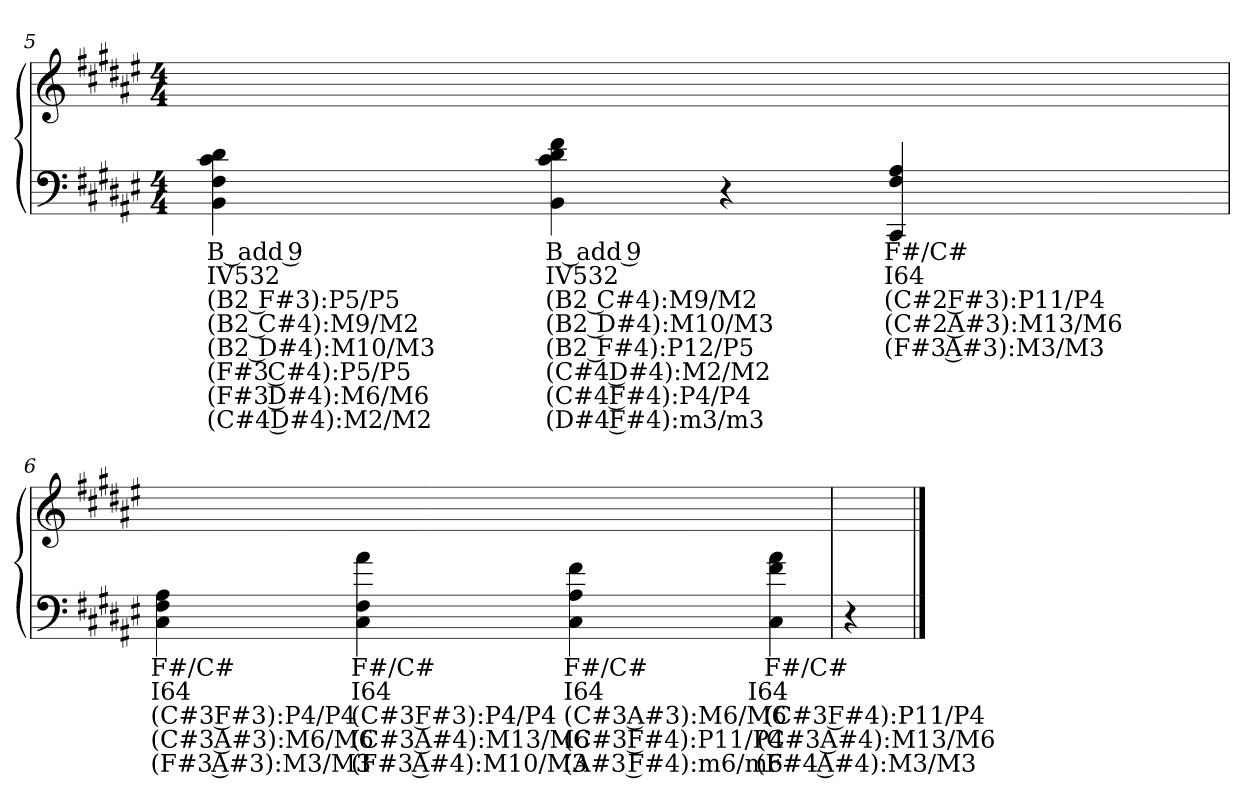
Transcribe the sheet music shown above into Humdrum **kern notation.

**kern	**text	**text	**text	**text	**text	**text	**text	**text	**kern
*part2	*part2	*part2	*part2	*part2	*part2	*part2	*part2	*part2	*part1
*staff2	*staff2	*staff2	*staff2	*staff2	*staff2	*staff2	*staff2	*staff2	*staff1
*clefF4	*	*	*	*	*	*	*	*	*clefG2
*k[f#c#g#d#a#e#]	*	*	*	*	*	*	*	*	*k[f#c#g#d#a#e#]
*F#:	*	*	*	*	*	*	*	*	*F#:
*M4/4	*	*	*	*	*	*	*	*	*M4/4
=5	=5	=5	=5	=5	=5	=5	=5	=5	=5
4BB 4F# 4c# 4d#	B add 9	IV532	(B2 F#3):P5/P5	(B2 C#4):M9/M2	(B2 D#4):M10/M3	(F#3 C#4):P5/P5	(F#3 D#4):M6/M6	(C#4 D#4):M2/M2	1ryy
4BB 4c# 4d# 4f#	B add 9	IV532	(B2 C#4):M9/M2	(B2 D#4):M10/M3	(B2 F#4):P12/P5	(C#4 D#4):M2/M2	(C#4 F#4):P4/P4	(D#4 F#4):m3/m3	.
4r	.	.	.	.	.	.	.	.	.
4CC# 4F# 4A#	F#/C#	I64	(C#2 F#3):P11/P4	(C#2 A#3):M13/M6	(F#3 A#3):M3/M3	.	.	.	.
=6	=6	=6	=6	=6	=6	=6	=6	=6	=6
4C# 4F# 4A#	F#/C#	I64	(C#3 F#3):P4/P4	(C#3 A#3):M6/M6	(F#3 A#3):M3/M3	.	.	.	1ryy
4C# 4F# 4a#	F#/C#	I64	(C#3 F#3):P4/P4	(C#3 A#4):M13/M6	(F#3 A#4):M10/M3	.	.	.	.
4C# 4A# 4f#	F#/C#	I64	(C#3 A#3):M6/M6	(C#3 F#4):P11/P4	(A#3 F#4):m6/m6	.	.	.	.
4C# 4f# 4a#	F#/C#	I64	(C#3 F#4):P11/P4	(C#3 A#4):M13/M6	(F#4 A#4):M3/M3	.	.	.	.
=7	=7	=7	=7	=7	=7	=7	=7	=7	=7
4r	.	.	.	.	.	.	.	.	4ryy
==	==	==	==	==	==	==	==	==	==
*-	*-	*-	*-	*-	*-	*-	*-	*-	*-
